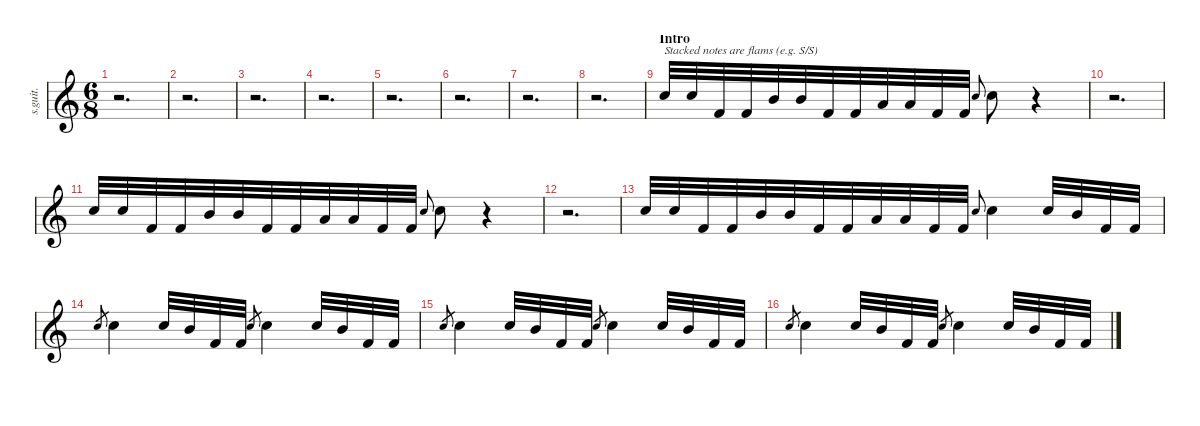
\defaultSystemsLayout 4
\hideDynamics
\bracketExtendMode nobrackets
\track ("Mike Portnoy" "s.guit.") {instrument percussion}
\staff {score}
\articulation defaults
\ts (6 8)
\tempo (130 hide)
\clef g2
\ks c
r.2{d dy ff} |
r.2{d} |
r.2{d} |
r.2{d} |
r.2{d} |
r.2{d} |
r.2{d} |
r.2{d} |
\section ("" "Intro")
"Snare (hit) 2".32{txt "Stacked notes are flams (e.g. S/S)" lyrics (0 "") lyrics (1 "") lyrics (2 "") lyrics (3 "") lyrics (4 "")} "Snare (hit) 2".32{lyrics (0 "") lyrics (1 "") lyrics (2 "") lyrics (3 "") lyrics (4 "")} "Kick (hit) 2".32{lyrics (0 "") lyrics (1 "") lyrics (2 "") lyrics (3 "") lyrics (4 "") dy fff} "Kick (hit) 2".32{lyrics (0 "") lyrics (1 "") lyrics (2 "") lyrics (3 "") lyrics (4 "")} "Mid Tom (hit)".32{lyrics (0 "") lyrics (1 "") lyrics (2 "") lyrics (3 "") lyrics (4 "")} "Mid Tom (hit)".32{lyrics (0 "") lyrics (1 "") lyrics (2 "") lyrics (3 "") lyrics (4 "")} "Kick (hit) 2".32{lyrics (0 "") lyrics (1 "") lyrics (2 "") lyrics (3 "") lyrics (4 "")} "Kick (hit) 2".32{lyrics (0 "") lyrics (1 "") lyrics (2 "") lyrics (3 "") lyrics (4 "")} "Low Tom (hit)".32{lyrics (0 "") lyrics (1 "") lyrics (2 "") lyrics (3 "") lyrics (4 "")} "Low Tom (hit)".32{lyrics (0 "") lyrics (1 "") lyrics (2 "") lyrics (3 "") lyrics (4 "")} "Kick (hit) 2".32{lyrics (0 "") lyrics (1 "") lyrics (2 "") lyrics (3 "") lyrics (4 "")} "Kick (hit) 2".32{lyrics (0 "") lyrics (1 "") lyrics (2 "") lyrics (3 "") lyrics (4 "")} "Snare (hit) 2".8{lyrics (0 "") lyrics (1 "") lyrics (2 "") lyrics (3 "") lyrics (4 "") gr onbeat} "Snare (hit) 2".8{lyrics (0 "") lyrics (1 "") lyrics (2 "") lyrics (3 "") lyrics (4 "") dy f} r.4 |
r.2{d} |
"Snare (hit) 2".32{lyrics (0 "") lyrics (1 "") lyrics (2 "") lyrics (3 "") lyrics (4 "") dy ff} "Snare (hit) 2".32{lyrics (0 "") lyrics (1 "") lyrics (2 "") lyrics (3 "") lyrics (4 "")} "Kick (hit) 2".32{lyrics (0 "") lyrics (1 "") lyrics (2 "") lyrics (3 "") lyrics (4 "") dy fff} "Kick (hit) 2".32{lyrics (0 "") lyrics (1 "") lyrics (2 "") lyrics (3 "") lyrics (4 "")} "Mid Tom (hit)".32{lyrics (0 "") lyrics (1 "") lyrics (2 "") lyrics (3 "") lyrics (4 "")} "Mid Tom (hit)".32{lyrics (0 "") lyrics (1 "") lyrics (2 "") lyrics (3 "") lyrics (4 "")} "Kick (hit) 2".32{lyrics (0 "") lyrics (1 "") lyrics (2 "") lyrics (3 "") lyrics (4 "")} "Kick (hit) 2".32{lyrics (0 "") lyrics (1 "") lyrics (2 "") lyrics (3 "") lyrics (4 "")} "Low Tom (hit)".32{lyrics (0 "") lyrics (1 "") lyrics (2 "") lyrics (3 "") lyrics (4 "")} "Low Tom (hit)".32{lyrics (0 "") lyrics (1 "") lyrics (2 "") lyrics (3 "") lyrics (4 "")} "Kick (hit) 2".32{lyrics (0 "") lyrics (1 "") lyrics (2 "") lyrics (3 "") lyrics (4 "")} "Kick (hit) 2".32{lyrics (0 "") lyrics (1 "") lyrics (2 "") lyrics (3 "") lyrics (4 "")} "Snare (hit) 2".8{lyrics (0 "") lyrics (1 "") lyrics (2 "") lyrics (3 "") lyrics (4 "") gr onbeat} "Snare (hit) 2".8{lyrics (0 "") lyrics (1 "") lyrics (2 "") lyrics (3 "") lyrics (4 "") dy f} r.4 |
r.2{d} |
"Snare (hit) 2".32{lyrics (0 "") lyrics (1 "") lyrics (2 "") lyrics (3 "") lyrics (4 "") dy ff} "Snare (hit) 2".32{lyrics (0 "") lyrics (1 "") lyrics (2 "") lyrics (3 "") lyrics (4 "")} "Kick (hit) 2".32{lyrics (0 "") lyrics (1 "") lyrics (2 "") lyrics (3 "") lyrics (4 "") dy fff} "Kick (hit) 2".32{lyrics (0 "") lyrics (1 "") lyrics (2 "") lyrics (3 "") lyrics (4 "")} "Mid Tom (hit)".32{lyrics (0 "") lyrics (1 "") lyrics (2 "") lyrics (3 "") lyrics (4 "")} "Mid Tom (hit)".32{lyrics (0 "") lyrics (1 "") lyrics (2 "") lyrics (3 "") lyrics (4 "")} "Kick (hit) 2".32{lyrics (0 "") lyrics (1 "") lyrics (2 "") lyrics (3 "") lyrics (4 "")} "Kick (hit) 2".32{lyrics (0 "") lyrics (1 "") lyrics (2 "") lyrics (3 "") lyrics (4 "")} "Low Tom (hit)".32{lyrics (0 "") lyrics (1 "") lyrics (2 "") lyrics (3 "") lyrics (4 "")} "Low Tom (hit)".32{lyrics (0 "") lyrics (1 "") lyrics (2 "") lyrics (3 "") lyrics (4 "")} "Kick (hit) 2".32{lyrics (0 "") lyrics (1 "") lyrics (2 "") lyrics (3 "") lyrics (4 "")} "Kick (hit) 2".32{lyrics (0 "") lyrics (1 "") lyrics (2 "") lyrics (3 "") lyrics (4 "")} "Snare (hit) 2".8{lyrics (0 "") lyrics (1 "") lyrics (2 "") lyrics (3 "") lyrics (4 "") gr onbeat} "Snare (hit) 2".4{lyrics (0 "") lyrics (1 "") lyrics (2 "") lyrics (3 "") lyrics (4 "") dy f} "Snare (hit) 2".32{lyrics (0 "") lyrics (1 "") lyrics (2 "") lyrics (3 "") lyrics (4 "") dy ff} "Mid Tom (hit)".32{lyrics (0 "") lyrics (1 "") lyrics (2 "") lyrics (3 "") lyrics (4 "") dy fff} "Kick (hit) 2".32{lyrics (0 "") lyrics (1 "") lyrics (2 "") lyrics (3 "") lyrics (4 "")} "Kick (hit) 2".32{lyrics (0 "") lyrics (1 "") lyrics (2 "") lyrics (3 "") lyrics (4 "")} |
"Snare (hit) 2".8{lyrics (0 "") lyrics (1 "") lyrics (2 "") lyrics (3 "") lyrics (4 "") gr} "Snare (hit) 2".4{lyrics (0 "") lyrics (1 "") lyrics (2 "") lyrics (3 "") lyrics (4 "") dy f} "Snare (hit) 2".32{lyrics (0 "") lyrics (1 "") lyrics (2 "") lyrics (3 "") lyrics (4 "") dy ff} "Mid Tom (hit)".32{lyrics (0 "") lyrics (1 "") lyrics (2 "") lyrics (3 "") lyrics (4 "") dy fff} "Kick (hit) 2".32{lyrics (0 "") lyrics (1 "") lyrics (2 "") lyrics (3 "") lyrics (4 "")} "Kick (hit) 2".32{lyrics (0 "") lyrics (1 "") lyrics (2 "") lyrics (3 "") lyrics (4 "")} "Snare (hit) 2".8{lyrics (0 "") lyrics (1 "") lyrics (2 "") lyrics (3 "") lyrics (4 "") gr} "Snare (hit) 2".4{lyrics (0 "") lyrics (1 "") lyrics (2 "") lyrics (3 "") lyrics (4 "") dy f} "Snare (hit) 2".32{lyrics (0 "") lyrics (1 "") lyrics (2 "") lyrics (3 "") lyrics (4 "") dy ff} "Mid Tom (hit)".32{lyrics (0 "") lyrics (1 "") lyrics (2 "") lyrics (3 "") lyrics (4 "") dy fff} "Kick (hit) 2".32{lyrics (0 "") lyrics (1 "") lyrics (2 "") lyrics (3 "") lyrics (4 "")} "Kick (hit) 2".32{lyrics (0 "") lyrics (1 "") lyrics (2 "") lyrics (3 "") lyrics (4 "")} |
"Snare (hit) 2".8{lyrics (0 "") lyrics (1 "") lyrics (2 "") lyrics (3 "") lyrics (4 "") gr} "Snare (hit) 2".4{lyrics (0 "") lyrics (1 "") lyrics (2 "") lyrics (3 "") lyrics (4 "") dy f} "Snare (hit) 2".32{lyrics (0 "") lyrics (1 "") lyrics (2 "") lyrics (3 "") lyrics (4 "") dy ff} "Mid Tom (hit)".32{lyrics (0 "") lyrics (1 "") lyrics (2 "") lyrics (3 "") lyrics (4 "") dy fff} "Kick (hit) 2".32{lyrics (0 "") lyrics (1 "") lyrics (2 "") lyrics (3 "") lyrics (4 "")} "Kick (hit) 2".32{lyrics (0 "") lyrics (1 "") lyrics (2 "") lyrics (3 "") lyrics (4 "")} "Snare (hit) 2".8{lyrics (0 "") lyrics (1 "") lyrics (2 "") lyrics (3 "") lyrics (4 "") gr} "Snare (hit) 2".4{lyrics (0 "") lyrics (1 "") lyrics (2 "") lyrics (3 "") lyrics (4 "") dy f} "Snare (hit) 2".32{lyrics (0 "") lyrics (1 "") lyrics (2 "") lyrics (3 "") lyrics (4 "") dy ff} "Mid Tom (hit)".32{lyrics (0 "") lyrics (1 "") lyrics (2 "") lyrics (3 "") lyrics (4 "") dy fff} "Kick (hit) 2".32{lyrics (0 "") lyrics (1 "") lyrics (2 "") lyrics (3 "") lyrics (4 "")} "Kick (hit) 2".32{lyrics (0 "") lyrics (1 "") lyrics (2 "") lyrics (3 "") lyrics (4 "")} |
"Snare (hit) 2".8{lyrics (0 "") lyrics (1 "") lyrics (2 "") lyrics (3 "") lyrics (4 "") gr} "Snare (hit) 2".4{lyrics (0 "") lyrics (1 "") lyrics (2 "") lyrics (3 "") lyrics (4 "") dy f} "Snare (hit) 2".32{lyrics (0 "") lyrics (1 "") lyrics (2 "") lyrics (3 "") lyrics (4 "") dy ff} "Mid Tom (hit)".32{lyrics (0 "") lyrics (1 "") lyrics (2 "") lyrics (3 "") lyrics (4 "") dy fff} "Kick (hit) 2".32{lyrics (0 "") lyrics (1 "") lyrics (2 "") lyrics (3 "") lyrics (4 "")} "Kick (hit) 2".32{lyrics (0 "") lyrics (1 "") lyrics (2 "") lyrics (3 "") lyrics (4 "")} "Snare (hit) 2".8{lyrics (0 "") lyrics (1 "") lyrics (2 "") lyrics (3 "") lyrics (4 "") gr} "Snare (hit) 2".4{lyrics (0 "") lyrics (1 "") lyrics (2 "") lyrics (3 "") lyrics (4 "") dy f} "Snare (hit) 2".32{lyrics (0 "") lyrics (1 "") lyrics (2 "") lyrics (3 "") lyrics (4 "") dy ff} "Mid Tom (hit)".32{lyrics (0 "") lyrics (1 "") lyrics (2 "") lyrics (3 "") lyrics (4 "") dy fff} "Kick (hit) 2".32{lyrics (0 "") lyrics (1 "") lyrics (2 "") lyrics (3 "") lyrics (4 "")} "Kick (hit) 2".32{lyrics (0 "") lyrics (1 "") lyrics (2 "") lyrics (3 "") lyrics (4 "")}
